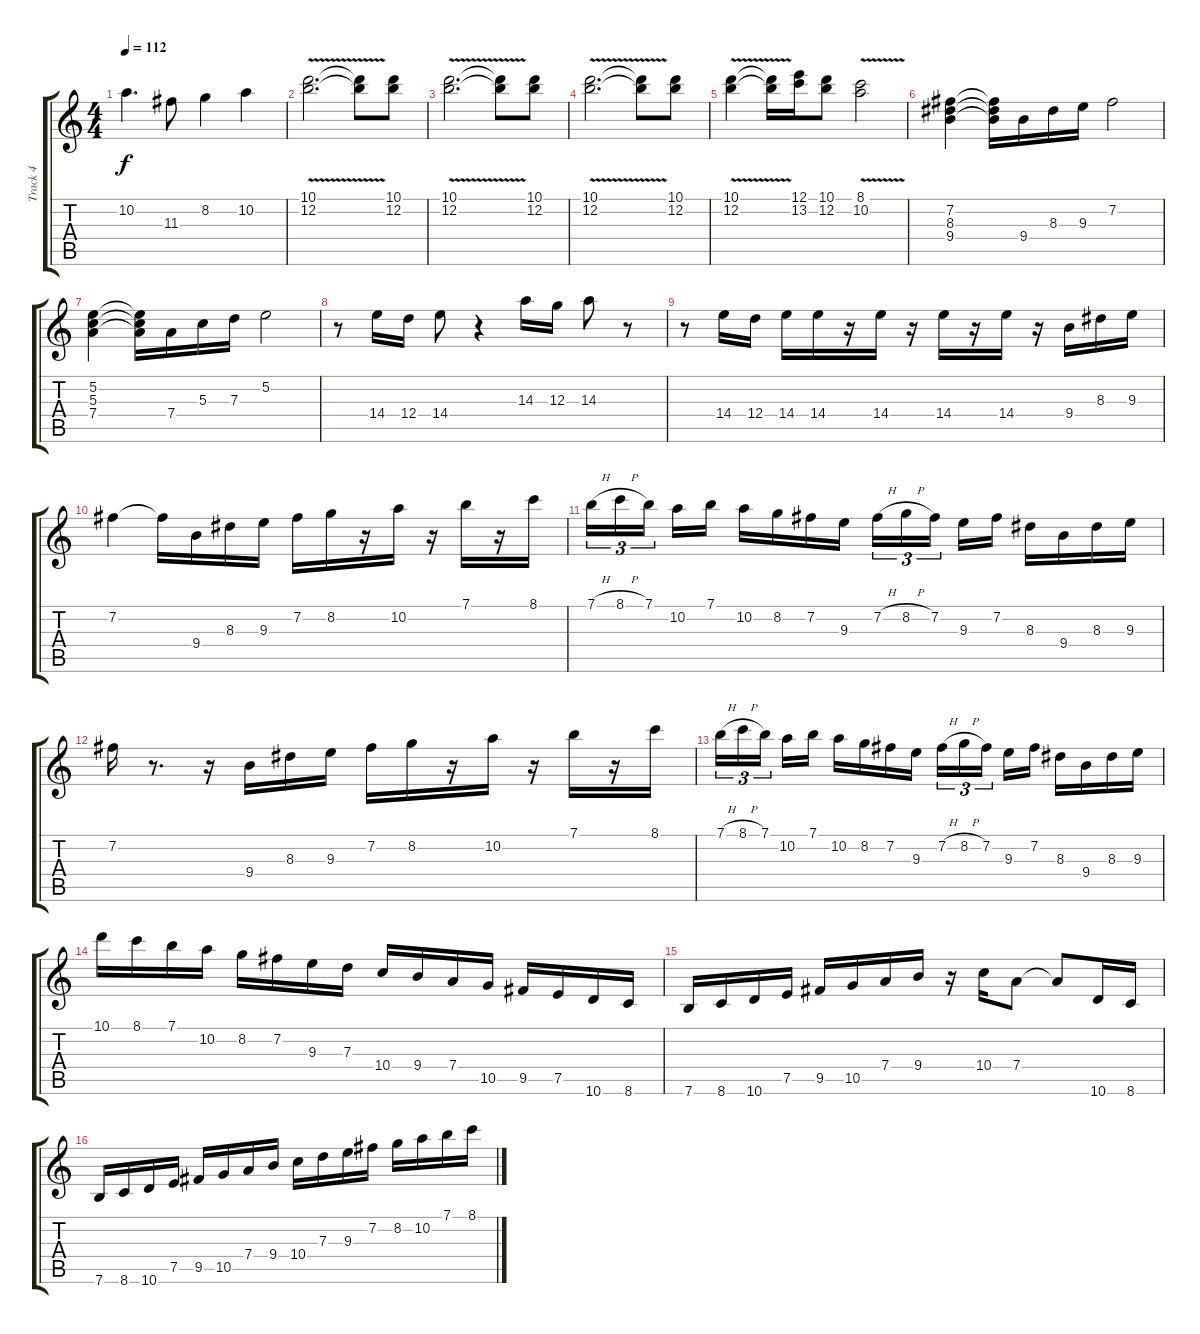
\track ("Track 4" "Track 4") {instrument distortionguitar}
\staff {score tabs}
\tuning (E4 B3 G3 D3 A2 E2) {hide}
\ts (4 4)
\tempo 112
\clef g2
\ks c
10.2.4{d dy f} 11.3.8 8.2.4 10.2.4 |
(10.1 12.2{v}).2{d} (10.1{t} 12.2{t}).8 (10.1 12.2).8 |
(10.1 12.2{v}).2{d} (10.1{t} 12.2{t}).8 (10.1 12.2).8 |
(10.1 12.2{v}).2{d} (10.1{t} 12.2{t}).8 (10.1 12.2).8 |
(10.1 12.2{v}).4 (10.1{t} 12.2{t}).16 (12.1 13.2).16 (10.1 12.2).8 (8.1 10.2{v}).2 |
(7.2 8.3 9.4).4 (7.2{t} 8.3{t} 9.4{t}).16 9.4.16 8.3.16 9.3.16 7.2.2 |
(5.2 5.3 7.4).4 (5.2{t} 5.3{t} 7.4{t}).16 7.4.16 5.3.16 7.3.16 5.2.2 |
r.8 14.4.16 12.4.16 14.4.8 r.4 14.3.16 12.3.16 14.3.8 r.8 |
r.8 14.4.16 12.4.16 14.4.16 14.4.16 r.16 14.4.16 r.16 14.4.16 r.16 14.4.16 r.16 9.4.16 8.3.16 9.3.16 |
7.2.4 7.2{t}.16 9.4.16 8.3.16 9.3.16 7.2.16 8.2.16 r.16 10.2.16 r.16 7.1.16 r.16 8.1.16 |
7.1{h}.16{tu (3 2)} 8.1{h}.16{tu (3 2)} 7.1.16{tu (3 2) beam splitsecondary} 10.2.16 7.1.16 10.2.16 8.2.16 7.2.16 9.3.16 7.2{h}.16{tu (3 2)} 8.2{h}.16{tu (3 2)} 7.2.16{tu (3 2) beam splitsecondary} 9.3.16 7.2.16 8.3.16 9.4.16 8.3.16 9.3.16 |
7.2.16 r.8{d} r.16 9.4.16 8.3.16 9.3.16 7.2.16 8.2.16 r.16 10.2.16 r.16 7.1.16 r.16 8.1.16 |
7.1{h}.16{tu (3 2)} 8.1{h}.16{tu (3 2)} 7.1.16{tu (3 2) beam splitsecondary} 10.2.16 7.1.16 10.2.16 8.2.16 7.2.16 9.3.16 7.2{h}.16{tu (3 2)} 8.2{h}.16{tu (3 2)} 7.2.16{tu (3 2) beam splitsecondary} 9.3.16 7.2.16 8.3.16 9.4.16 8.3.16 9.3.16 |
10.1.16 8.1.16 7.1.16 10.2.16 8.2.16 7.2.16 9.3.16 7.3.16 10.4.16 9.4.16 7.4.16 10.5.16 9.5.16 7.5.16 10.6.16 8.6.16 |
7.6.16 8.6.16 10.6.16 7.5.16 9.5.16 10.5.16 7.4.16 9.4.16 r.16 10.4.16 7.4.8 7.4{t}.8 10.6.16 8.6.16 |
7.6.16 8.6.16 10.6.16 7.5.16 9.5.16 10.5.16 7.4.16 9.4.16 10.4.16 7.3.16 9.3.16 7.2.16 8.2.16 10.2.16 7.1.16 8.1.16
